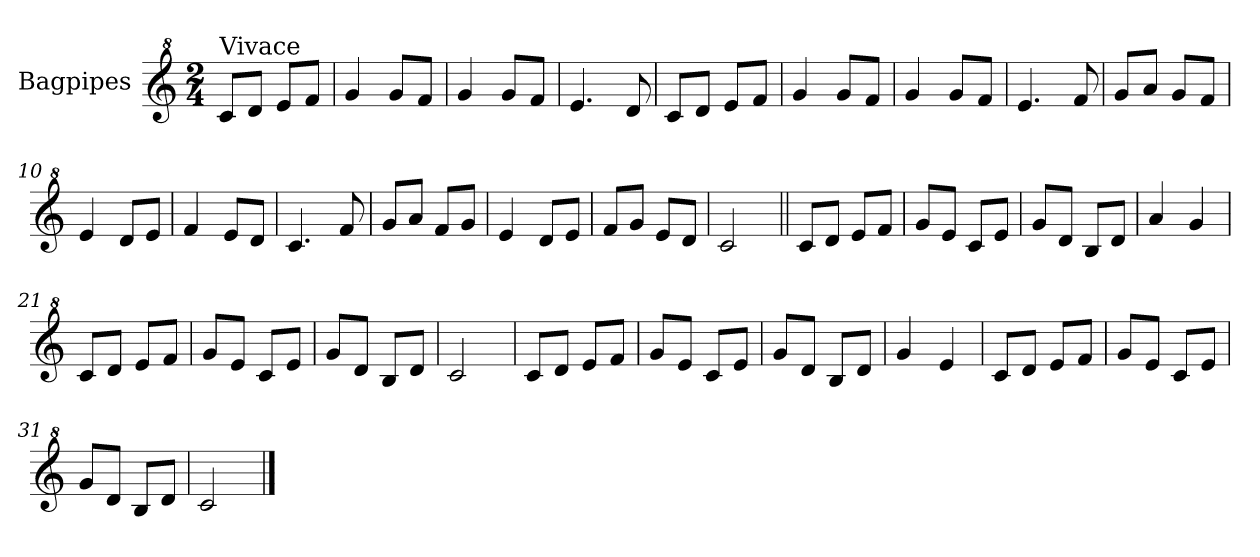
**kern
*part1
*staff1
*I"Bagpipes
*I'Bag
*clefG^2
*k[]
*C:
*M2/4
=1
!LO:TX:a:t=Vivace
8cc/L
8dd/J
8ee/L
8ff/J
=2
4gg/
8gg/L
8ff/J
=3
4gg/
8gg/L
8ff/J
=4
4.ee/
8dd/
=5
8cc/L
8dd/J
8ee/L
8ff/J
=6
4gg/
8gg/L
8ff/J
=7
4gg/
8gg/L
8ff/J
=8
4.ee/
8ff/
=9
8gg/L
8aa/J
8gg/L
8ff/J
=10
4ee/
8dd/L
8ee/J
=11
4ff/
8ee/L
8dd/J
=12
4.cc/
8ff/
!!LO:LB:g=z
=13
8gg/L
8aa/J
8ff/L
8gg/J
=14
4ee/
8dd/L
8ee/J
=15
8ff/L
8gg/J
8ee/L
8dd/J
=16
2cc/
=17||
8cc/L
8dd/J
8ee/L
8ff/J
=18
8gg/L
8ee/J
8cc/L
8ee/J
=19
8gg/L
8dd/J
8b/L
8dd/J
=20
4aa/
4gg/
=21
8cc/L
8dd/J
8ee/L
8ff/J
=22
8gg/L
8ee/J
8cc/L
8ee/J
=23
8gg/L
8dd/J
8b/L
8dd/J
=24
2cc/
!!LO:LB:g=z
=25
8cc/L
8dd/J
8ee/L
8ff/J
=26
8gg/L
8ee/J
8cc/L
8ee/J
=27
8gg/L
8dd/J
8b/L
8dd/J
=28
4gg/
4ee/
=29
8cc/L
8dd/J
8ee/L
8ff/J
=30
8gg/L
8ee/J
8cc/L
8ee/J
=31
8gg/L
8dd/J
8b/L
8dd/J
=32
2cc/
==
*-
